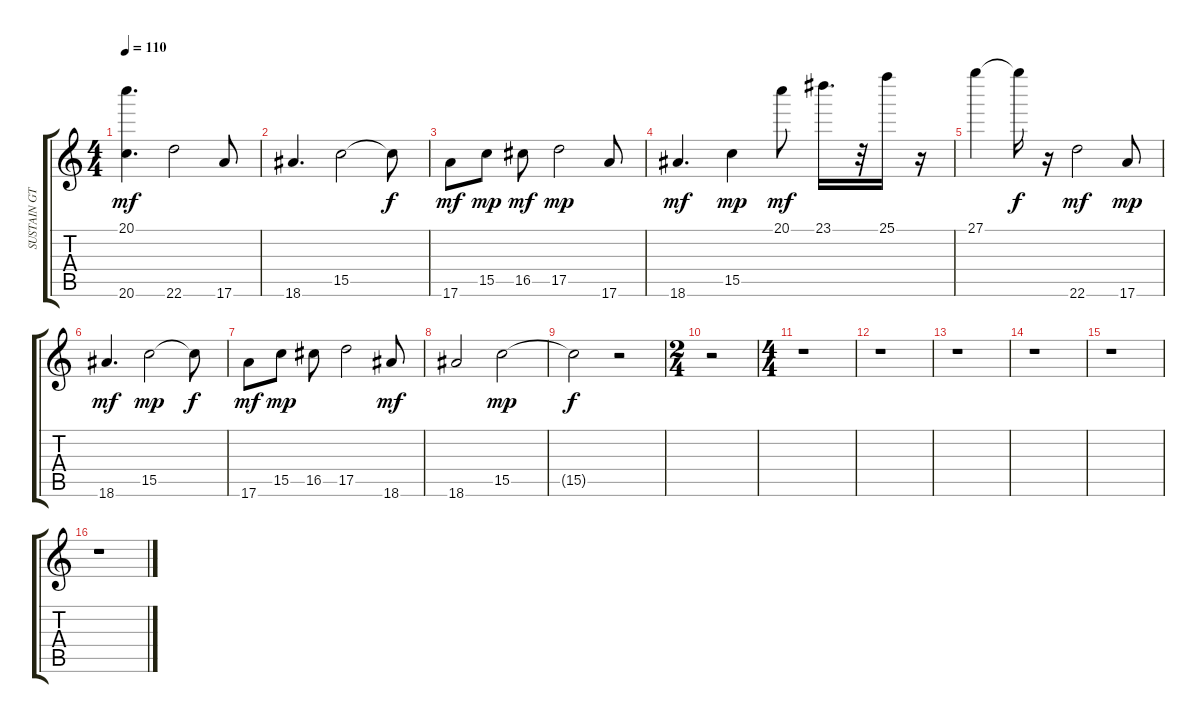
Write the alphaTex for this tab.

\track ("SUSTAIN GTR." "SUSTAIN GT") {solo instrument electricguitarjazz}
\staff {score tabs}
\tuning (E4 B3 G3 D3 A2 E2) {hide}
\ts (4 4)
\tempo 110
\clef g2
\ks c
(20.1 20.6).4{d dy mf} 22.6.2 17.6.8 |
18.6.4{d} 15.5.2 15.5{t}.8{dy f} |
17.6.8{dy mf} 15.5.8{dy mp} 16.5.8{dy mf} 17.5.2{dy mp} 17.6.8 |
18.6.4{d dy mf} 15.5.4{dy mp} 20.1.8{dy mf} 23.1.16{d} r.32 25.1.16 r.16 |
27.1.4 27.1{t}.16{dy f} r.16 22.6.2{dy mf} 17.6.8{dy mp} |
18.6.4{d dy mf} 15.5.2{dy mp} 15.5{t}.8{dy f} |
17.6.8{dy mf} 15.5.8{dy mp} 16.5.8 17.5.2 18.6.8{dy mf} |
18.6.2 15.5.2{dy mp} |
15.5{t}.2{dy f} r.2 |
\ts (2 4)
r.2 |
\ts (4 4)
r.1 |
r.1 |
r.1 |
r.1 |
r.1 |
r.1
